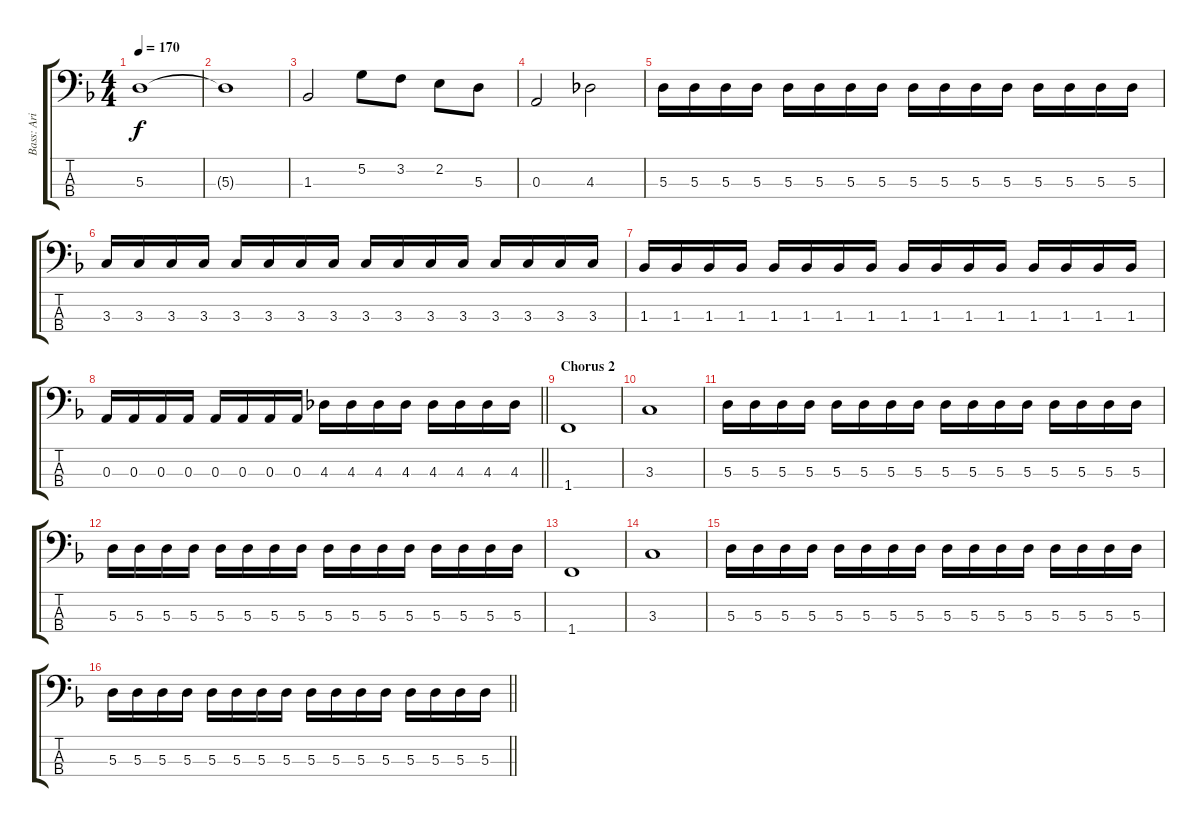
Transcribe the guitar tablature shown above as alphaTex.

\track ("Bass: Ari Katajamäki" "Bass: Ari ") {instrument electricbassfinger}
\staff {score tabs}
\tuning (G2 D2 A1 E1) {hide}
\ts (4 4)
\tempo 170
\clef f4
\ks dminor
5.3.1{dy f} |
5.3{t}.1 |
1.3.2 5.2.8 3.2.8 2.2.8 5.3.8 |
0.3.2 4.3.2 |
5.3.16 5.3.16 5.3.16 5.3.16 5.3.16 5.3.16 5.3.16 5.3.16 5.3.16 5.3.16 5.3.16 5.3.16 5.3.16 5.3.16 5.3.16 5.3.16 |
3.3.16 3.3.16 3.3.16 3.3.16 3.3.16 3.3.16 3.3.16 3.3.16 3.3.16 3.3.16 3.3.16 3.3.16 3.3.16 3.3.16 3.3.16 3.3.16 |
1.3.16 1.3.16 1.3.16 1.3.16 1.3.16 1.3.16 1.3.16 1.3.16 1.3.16 1.3.16 1.3.16 1.3.16 1.3.16 1.3.16 1.3.16 1.3.16 |
\barLineRight lightlight
0.3.16 0.3.16 0.3.16 0.3.16 0.3.16 0.3.16 0.3.16 0.3.16 4.3.16 4.3.16 4.3.16 4.3.16 4.3.16 4.3.16 4.3.16 4.3.16 |
\section ("" "Chorus 2")
1.4.1 |
3.3.1 |
5.3.16 5.3.16 5.3.16 5.3.16 5.3.16 5.3.16 5.3.16 5.3.16 5.3.16 5.3.16 5.3.16 5.3.16 5.3.16 5.3.16 5.3.16 5.3.16 |
5.3.16 5.3.16 5.3.16 5.3.16 5.3.16 5.3.16 5.3.16 5.3.16 5.3.16 5.3.16 5.3.16 5.3.16 5.3.16 5.3.16 5.3.16 5.3.16 |
1.4.1 |
3.3.1 |
5.3.16 5.3.16 5.3.16 5.3.16 5.3.16 5.3.16 5.3.16 5.3.16 5.3.16 5.3.16 5.3.16 5.3.16 5.3.16 5.3.16 5.3.16 5.3.16 |
\barLineRight lightlight
5.3.16 5.3.16 5.3.16 5.3.16 5.3.16 5.3.16 5.3.16 5.3.16 5.3.16 5.3.16 5.3.16 5.3.16 5.3.16 5.3.16 5.3.16 5.3.16
